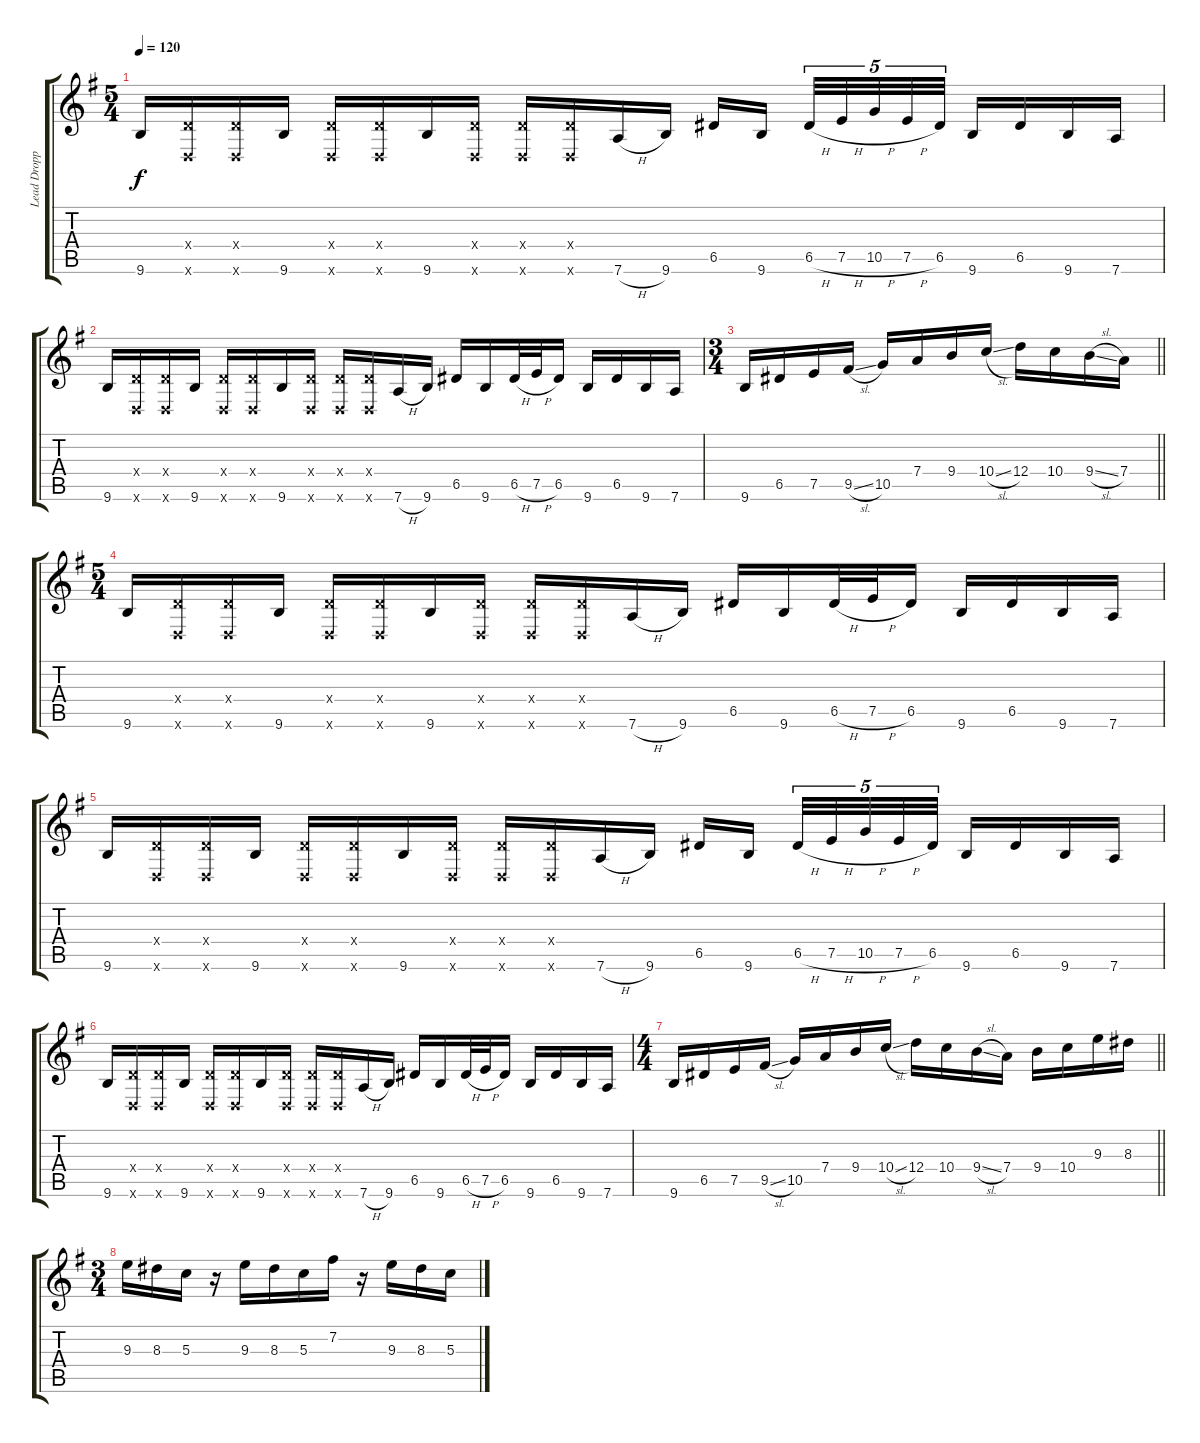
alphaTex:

\track ("Lead Dropped D " "Lead Dropp") {instrument distortionguitar}
\staff {score tabs}
\tuning (E4 B3 G3 D3 A2 D2) {hide}
\ts (5 4)
\tempo 120
\clef g2
\ks eminor
9.6.16{dy f} (0.4{x} 0.6{x}).16 (0.4{x} 0.6{x}).16 9.6.16 (0.4{x} 0.6{x}).16 (0.4{x} 0.6{x}).16 9.6.16 (0.4{x} 0.6{x}).16 (0.4{x} 0.6{x}).16 (0.4{x} 0.6{x}).16 7.6{h}.16 9.6.16 6.5.16 9.6.16{beam splitsecondary} 6.5{h}.32{tu (5 4)} 7.5{h}.32{tu (5 4)} 10.5{h}.32{tu (5 4)} 7.5{h}.32{tu (5 4)} 6.5.32{tu (5 4)} 9.6.16 6.5.16 9.6.16 7.6.16 |
9.6.16 (0.4{x} 0.6{x}).16 (0.4{x} 0.6{x}).16 9.6.16 (0.4{x} 0.6{x}).16 (0.4{x} 0.6{x}).16 9.6.16 (0.4{x} 0.6{x}).16 (0.4{x} 0.6{x}).16 (0.4{x} 0.6{x}).16 7.6{h}.16 9.6.16 6.5.16 9.6.16 6.5{h}.32 7.5{h}.32 6.5.16 9.6.16 6.5.16 9.6.16 7.6.16 |
\ts (3 4)
\barLineRight lightlight
9.6.16 6.5.16 7.5.16 9.5{sl}.16 10.5.16 7.4.16 9.4.16 10.4{sl}.16 12.4.16 10.4.16 9.4{sl}.16 7.4.16 |
\ts (5 4)
9.6.16 (0.4{x} 0.6{x}).16 (0.4{x} 0.6{x}).16 9.6.16 (0.4{x} 0.6{x}).16 (0.4{x} 0.6{x}).16 9.6.16 (0.4{x} 0.6{x}).16 (0.4{x} 0.6{x}).16 (0.4{x} 0.6{x}).16 7.6{h}.16 9.6.16 6.5.16 9.6.16 6.5{h}.32 7.5{h}.32 6.5.16 9.6.16 6.5.16 9.6.16 7.6.16 |
9.6.16 (0.4{x} 0.6{x}).16 (0.4{x} 0.6{x}).16 9.6.16 (0.4{x} 0.6{x}).16 (0.4{x} 0.6{x}).16 9.6.16 (0.4{x} 0.6{x}).16 (0.4{x} 0.6{x}).16 (0.4{x} 0.6{x}).16 7.6{h}.16 9.6.16 6.5.16 9.6.16{beam splitsecondary} 6.5{h}.32{tu (5 4)} 7.5{h}.32{tu (5 4)} 10.5{h}.32{tu (5 4)} 7.5{h}.32{tu (5 4)} 6.5.32{tu (5 4)} 9.6.16 6.5.16 9.6.16 7.6.16 |
9.6.16 (0.4{x} 0.6{x}).16 (0.4{x} 0.6{x}).16 9.6.16 (0.4{x} 0.6{x}).16 (0.4{x} 0.6{x}).16 9.6.16 (0.4{x} 0.6{x}).16 (0.4{x} 0.6{x}).16 (0.4{x} 0.6{x}).16 7.6{h}.16 9.6.16 6.5.16 9.6.16 6.5{h}.32 7.5{h}.32 6.5.16 9.6.16 6.5.16 9.6.16 7.6.16 |
\ts (4 4)
\barLineRight lightlight
9.6.16 6.5.16 7.5.16 9.5{sl}.16 10.5.16 7.4.16 9.4.16 10.4{sl}.16 12.4.16 10.4.16 9.4{sl}.16 7.4.16 9.4.16 10.4.16 9.3.16 8.3.16 |
\ts (3 4)
\section ("" "")
9.3.16 8.3.16 5.3.16 r.16 9.3.16 8.3.16 5.3.16 7.2.16 r.16 9.3.16 8.3.16 5.3.16
